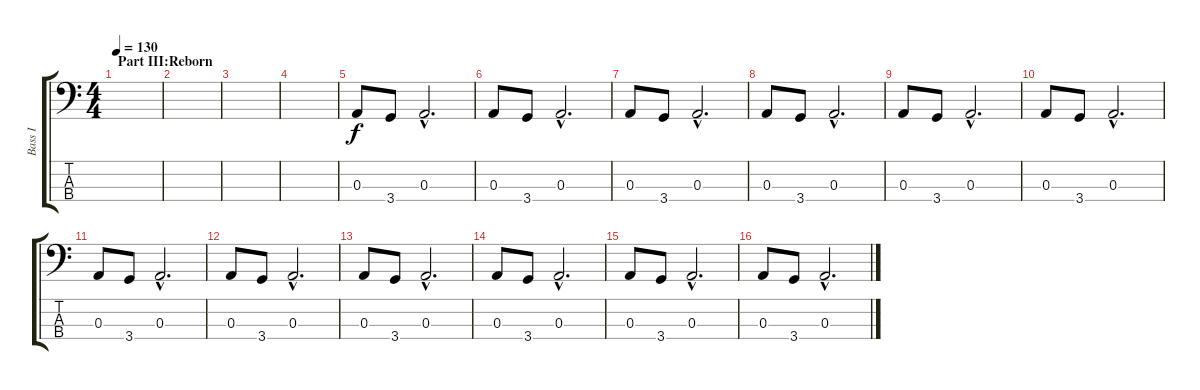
\track ("Bass I" "Bass I") {instrument electricbasspick}
\staff {score tabs}
\tuning (G2 D2 A1 E1) {hide}
\ts (4 4)
\section ("" "Part III:Reborn")
\tempo 130
\clef f4
\ks c
|
|
|
|
0.3.8 3.4.8 0.3{hac}.2{d} |
0.3.8 3.4.8 0.3{hac}.2{d} |
0.3.8 3.4.8 0.3{hac}.2{d} |
0.3.8 3.4.8 0.3{hac}.2{d} |
0.3.8 3.4.8 0.3{hac}.2{d} |
0.3.8 3.4.8 0.3{hac}.2{d} |
0.3.8 3.4.8 0.3{hac}.2{d} |
0.3.8 3.4.8 0.3{hac}.2{d} |
0.3.8 3.4.8 0.3{hac}.2{d} |
0.3.8 3.4.8 0.3{hac}.2{d} |
0.3.8 3.4.8 0.3{hac}.2{d} |
0.3.8 3.4.8 0.3{hac}.2{d}
